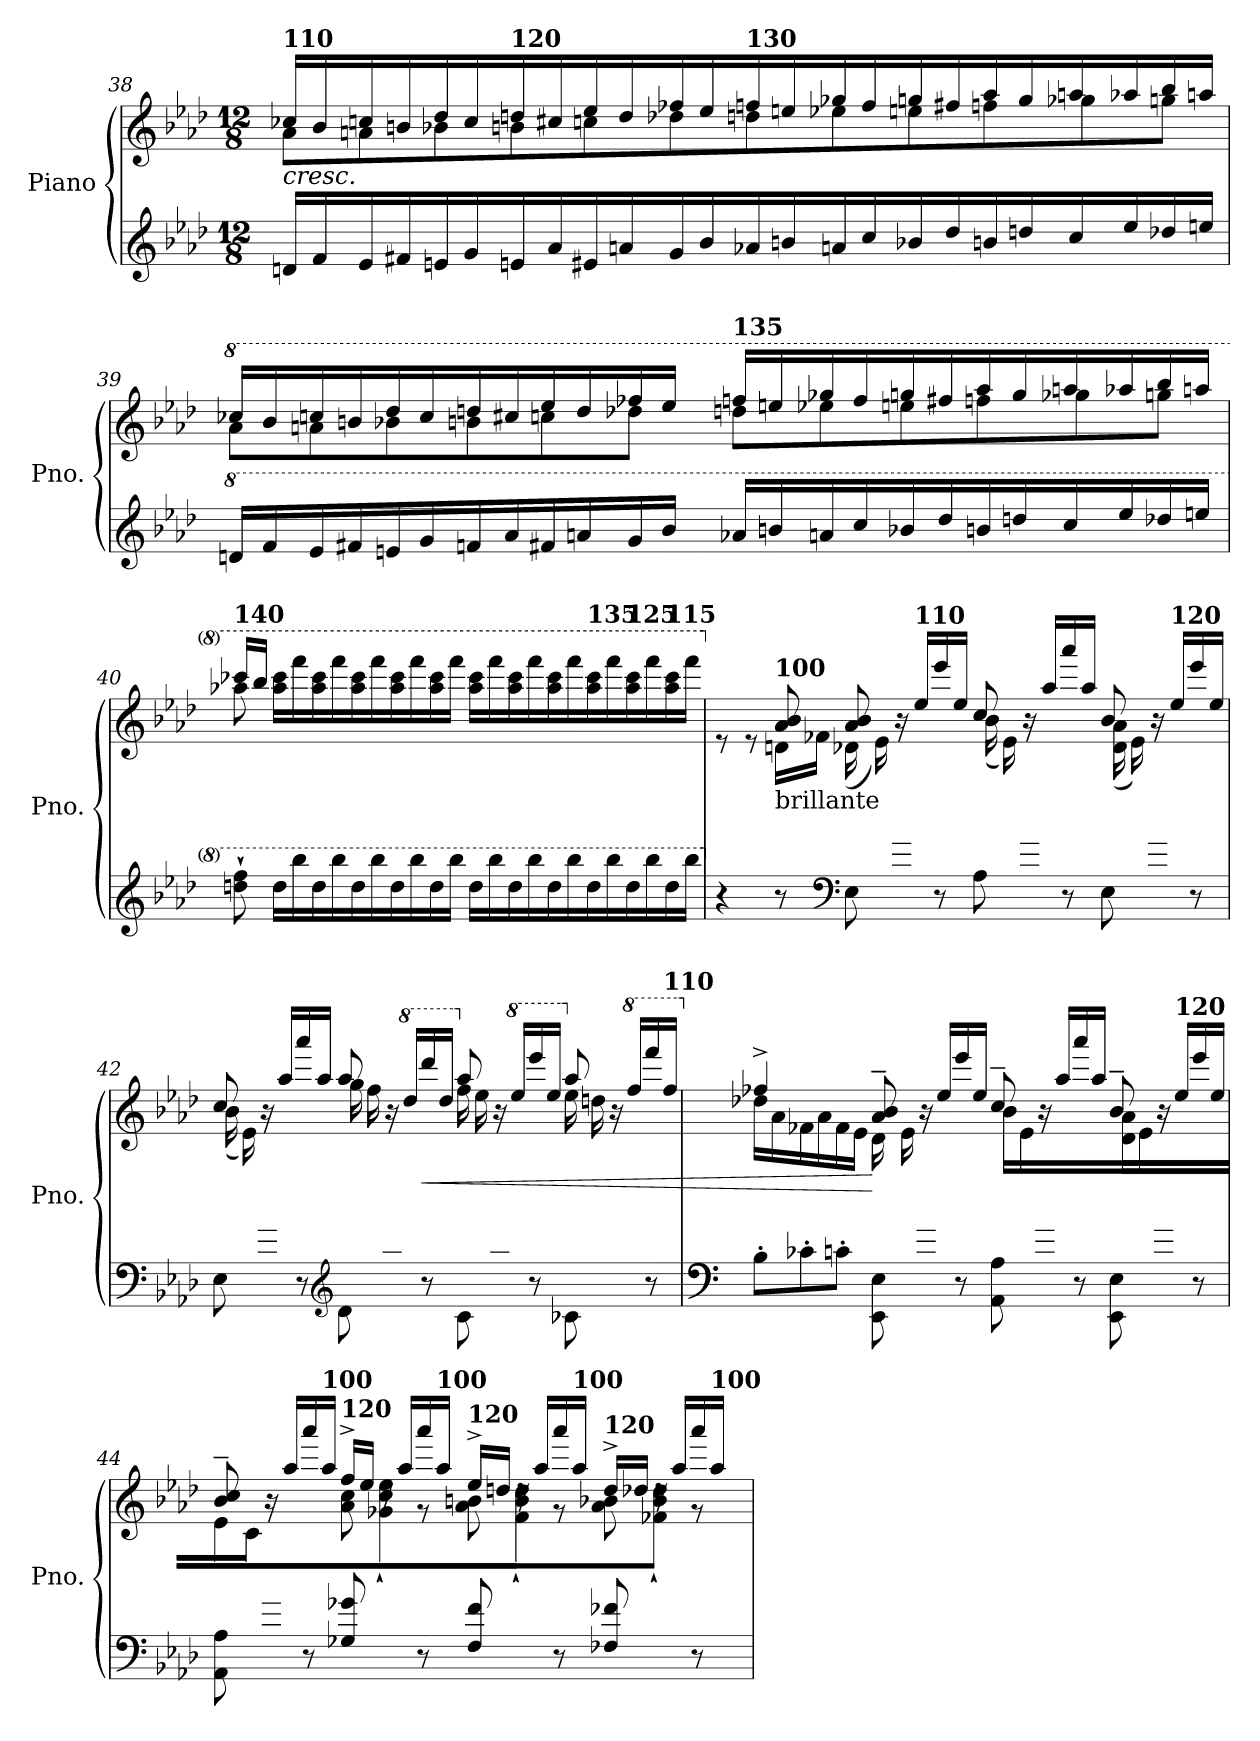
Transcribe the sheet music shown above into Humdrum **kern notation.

**kern	**kern	**dynam
*part1	*part1	*part1
*staff2	*staff1	*staff1/2
*I"Piano	*	*
*I'Pno.	*	*
!!LO:PB:g=z
*clefG2	*clefG2	*
*k[b-e-a-d-]	*k[b-e-a-d-]	*
*M12/8	*M12/8	*
=38	=38	=38
*	*^	*
!	!LO:TX:a:B:t=110	!	!
!	!LO:TX:b:i:t=cresc.	!	!
16dn/LL	16cc-X/LL	8a-\L	.
16f/	16b-/	.	.
16e-/	16ccn/	8an\	.
16f#X/	16bn/	.	.
16en/	16dd-/	8b-X\	.
16g/	16cc/	.	.
!	!LO:TX:a:B:t=120	!	!
16en/	16ddn/	8bn\	.
16a-/	16cc#X/	.	.
16e#X/	16ee-/	8ccn\	.
16an/	16dd/	.	.
16g/	16ff-X/	8dd-X\	.
16b-/	16ee-/	.	.
!	!LO:TX:a:B:t=130	!	!
16a-X/	16ffn/	8ddn\	.
16bn/	16een/	.	.
16an/	16gg-X/	8ee-X\	.
16cc/	16ff/	.	.
16b-X/	16ggn/	8een\	.
16dd-/	16ff#X/	.	.
16bn/	16aa-/	8ffn\	.
16ddn/	16gg/	.	.
16cc/	16aan/	8gg-X\	.
16ee-/	16aa-X/	.	.
16dd-X/	16bb-/	8ggn\J	.
16een/JJ	16aan/JJ	.	.
=39	=39	=39	=39
*8va	*	*	*
*	*8va	*	*
16ddn/LL	16ccc-X/LL	8aa-\L	.
16ff/	16bb-/	.	.
16ee-/	16cccn/	8aan\	.
16ff#X/	16bbn/	.	.
16een/	16ddd-/	8bb-X\	.
16gg/	16ccc/	.	.
16ffn/	16dddn/	8bbn\	.
16aa-/	16ccc#X/	.	.
16ff#X/	16eee-/	8cccn\	.
16aan/	16ddd/	.	.
16gg/	16fff-X/	8ddd-X\J	.
16bb-/JJ	16eee-/JJ	.	.
!!LO:LB:g=z	!!
=39X4-	=39X4-	=39X4-	=39X4-
!	!LO:TX:a:B:t=135	!	!
16aa-/LL	16fff/LL	8dddn\L	.
16bbn/	16eeen/	.	.
16aan/	16ggg-X/	8eee-X\	.
16ccc/	16fff/	.	.
16bb-X/	16gggn/	8eeen\	.
16ddd-/	16fff#X/	.	.
16bbn/	16aaa-/	8fffn\	.
16dddn/	16ggg/	.	.
16ccc/	16aaan/	8ggg-X\	.
16eee-/	16aaa-X/	.	.
16ddd-X/	16bbb-/	8gggn\J	.
16eeen/JJ	16aaan/JJ	.	.
=40	=40	=40	=40
!	!LO:TX:a:B:t=140	!	!
!	!	!	!LO:DY:b
8dddn\` 8fff\`	16cccc-X/LL	8aaa-X\	other-dynamics
.	16bbb-/JJ	.	.
16ddd\LL	16aaa-\ 16cccc-\LL	8ryy	.
16bbb-\	16ffff\	.	.
16ddd\	16aaa-\ 16cccc-\	4ryy	.
16bbb-\	16ffff\	.	.
16ddd\	16aaa-\ 16cccc-\	.	.
16bbb-\	16ffff\	.	.
16ddd\	16aaa-\ 16cccc-\	1ryy	.
16bbb-\	16ffff\	.	.
16ddd\	16aaa-\ 16cccc-\	.	.
16bbb-\JJ	16ffff\JJ	.	.
16ddd\LL	16aaa-\ 16cccc-\LL	.	.
16bbb-\	16ffff\	.	.
16ddd\	16aaa-\ 16cccc-\	.	.
16bbb-\	16ffff\	.	.
16ddd\	16aaa-\ 16cccc-\	.	.
16bbb-\	16ffff\	.	.
!	!LO:TX:a:B:t=135	!	!
16ddd\	16aaa-\ 16cccc-\	.	.
16bbb-\	16ffff\	.	.
!	!LO:TX:a:B:t=125	!	!
16ddd\	16aaa-\ 16cccc-\	.	.
16bbb-\	16ffff\	.	.
!	!LO:TX:a:B:t=115	!	!
16ddd\	16aaa-\ 16cccc-\	.	.
16bbb-\JJ	16ffff\JJ	.	.
!!LO:LB:g=z	!!
=41	=41	=41	=41
*X8va	*	*	*
*^	*	*	*
*	*	*X8va	*	*
2ryy	4r	8re	4ryy	.
.	.	8re	.	.
!	!	!LO:TX:b:t=brillante	!	!
!	!	!LO:TX:a:B:t=100	!	!
!	!	!	!	!LO:DY:b
.	8r	8a-/ 8b-/	16dn\LL	other-dynamics
.	.	.	16f-X\JJ	.
*clefF4	*	*	*	*
.	8E-\	8a-/ 8b-/	(>16d-X\LL	.
.	.	.	16e-\J)	.
8B-/` 8d-/` 8g/`J	8ryy	16r	8ryy	.
!	!	!LO:TX:a:B:t=110	!	!
.	.	16ee-/LL	.	.
4ryy	8r	16eee-/	8ryy	.
.	.	16ee-/JJ	.	.
.	8A-\	8cc/	(>16b-\LL	.
.	.	.	16e-\J)	.
8c/` 8e-/` 8a-/`J	8ryy	16r	8ryy	.
.	.	16aa-/LL	.	.
4ryy	8r	16aaa-/	8ryy	.
.	.	16aa-/JJ	.	.
.	8E-\	8b-/	(>16d-\ 16a-\LL	.
.	.	.	16e-\J)	.
8B-/` 8d-/` 8g/`J	8ryy	16r	8ryy	.
!	!	!LO:TX:a:B:t=120	!	!
.	.	16ee-/LL	.	.
8ryy	8r	16eee-/	8ryy	.
.	.	16ee-/JJ	.	.
=42	=42	=42	=42	=42
8ryy	8E-\	8cc/	(>16b-\LL	.
.	.	.	16e-\J)	.
8c/` 8e-/` 8a-/`J	8ryy	16r	8ryy	.
.	.	16aa-/LL	.	.
4ryy	8r	16aaa-/	8ryy	.
.	.	16aa-/JJ	.	.
*clefG2	*	*	*	*
.	8d-\	8aa-/	16gg\LL	.
.	.	.	16ff\J	.
8a-/` 8ff/` 8aa-/`J	8ryy	16r	8ryy	.
*	*	*8va	*	*
.	.	16ddd-/LL	.	.
!	!	!	!	!LO:HP:b
4ryy	8r	16dddd-/	8ryy	<
.	.	16ddd-/JJ	.	.
*	*	*X8va	*	*
.	8c\	8aa-/	16ff\LL	.
.	.	.	16ee-\J	.
8a-/` 8ee-/` 8aa-/`J	8ryy	16r	8ryy	.
*	*	*8va	*	*
.	.	16eee-/LL	.	.
4ryy	8r	16eeee-/	8ryy	.
.	.	16eee-/JJ	.	.
*	*	*X8va	*	*
.	8c-X\	8aa-/	16ee-\LL	.
.	.	.	16ddn\J	.
8a-/` 8ddn/` 8ff/`J	8ryy	16r	8ryy	.
*	*	*8va	*	*
.	.	16fff/LL	.	.
8ryy	8r	16ffff/	8ryy	.
!	!	!LO:TX:a:B:t=110	!	!
.	.	16fff/JJ	.	.
!!LO:LB:g=z	!!
=43	=43	=43	=43	=43
*clefF4	*	*	*	*
*	*	*X8va	*	*
2ryy	8B-'\L	4ff-X^/	16dd-X\LL	.
.	.	.	16a-\	.
.	8c-X'\	.	16f-X\	.
.	.	.	16a-\	.
.	8cn'\J	8ryy	16f-\	.
.	.	.	16e-\JJ	.
!	!	!	!	!LO:DY:n=1:b
.	8EE-\ 8E-\	8a-/~ 8b-/~	16d-\LL	[ other-dynamics
.	.	.	16e-\J	.
8B-/` 8d-/` 8g/`J	8ryy	16r	8ryy	.
.	.	16ee-/LL	.	.
4ryy	8r	16eee-/	8ryy	.
.	.	16ee-/JJ	.	.
.	8AA-\ 8A-\	8cc~/	16b-\LL	.
.	.	.	16e-\J	.
8c/` 8e-/` 8a-/`J	8ryy	16r	8ryy	.
.	.	16aa-/LL	.	.
4ryy	8r	16aaa-/	8ryy	.
.	.	16aa-/JJ	.	.
.	8EE-\ 8E-\	8b-~/	16d-\ 16a-\LL	.
.	.	.	16e-\J	.
8B-/` 8d-/` 8g/`J	8ryy	16r	8ryy	.
!	!	!LO:TX:a:B:t=120	!	!
.	.	16ee-/LL	.	.
8ryy	8r	16eee-/	8ryy	.
.	.	16ee-/JJ	.	.
=44	=44	=44	=44	=44
*	*	*	*^	*
8ryy	8AA-\ 8A-\	8b-/~ 8cc/~	16e-\LL	4ryy	.
.	.	.	16c\J	.	.
8c/` 8e-/` 8a-/`J	8ryy	16r	8ryy	.	.
.	.	16aa-/LL	.	.	.
8ryy	8r	16aaa-/	8ryy	8ryy	.
!	!	!LO:TX:a:B:t=100	!	!	!
.	.	16aa-/JJ	.	.	.
!	!	!LO:TX:a:B:t=120	!	!	!
8G-X/ 8g-X/L	8ryy	16ff^/LL	8ryy	8a-\ 8cc\	.
.	.	16ee-/JJ	.	.	.
4ryy	8ryy	16rdd	8g-X\` 8cc\` 8ee-\`J	4ryy	.
.	.	16aa-/LL	.	.	.
.	8r	16aaa-/	8r	.	.
!	!	!LO:TX:a:B:t=100	!	!	!
.	.	16aa-/JJ	.	.	.
!	!	!LO:TX:a:B:t=120	!	!	!
8F/ 8f/L	8ryy	16ee-^/LL	8ryy	8a-\ 8bn\	.
.	.	16ddn/JJ	.	.	.
4ryy	8ryy	16rdd	8f\` 8b\` 8dd\`J	4ryy	.
.	.	16aa-/LL	.	.	.
.	8r	16aaa-/	8r	.	.
!	!	!LO:TX:a:B:t=100	!	!	!
.	.	16aa-/JJ	.	.	.
!	!	!LO:TX:a:B:t=120	!	!	!
8F-X/ 8f-X/L	8ryy	16dd^/LL	8ryy	8a-\ 8b-X\	.
.	.	16dd-X/JJ	.	.	.
4ryy	8ryy	16rdd	8f-X\` 8b-\` 8dd-\`J	4ryy	.
.	.	16aa-/LL	.	.	.
.	8r	16aaa-/	8r	.	.
!	!	!LO:TX:a:B:t=100	!	!	!
.	.	16aa-/JJ	.	.	.
*v	*v	*	*	*	*
*	*v	*v	*v	*
=	=	=
*-	*-	*-
